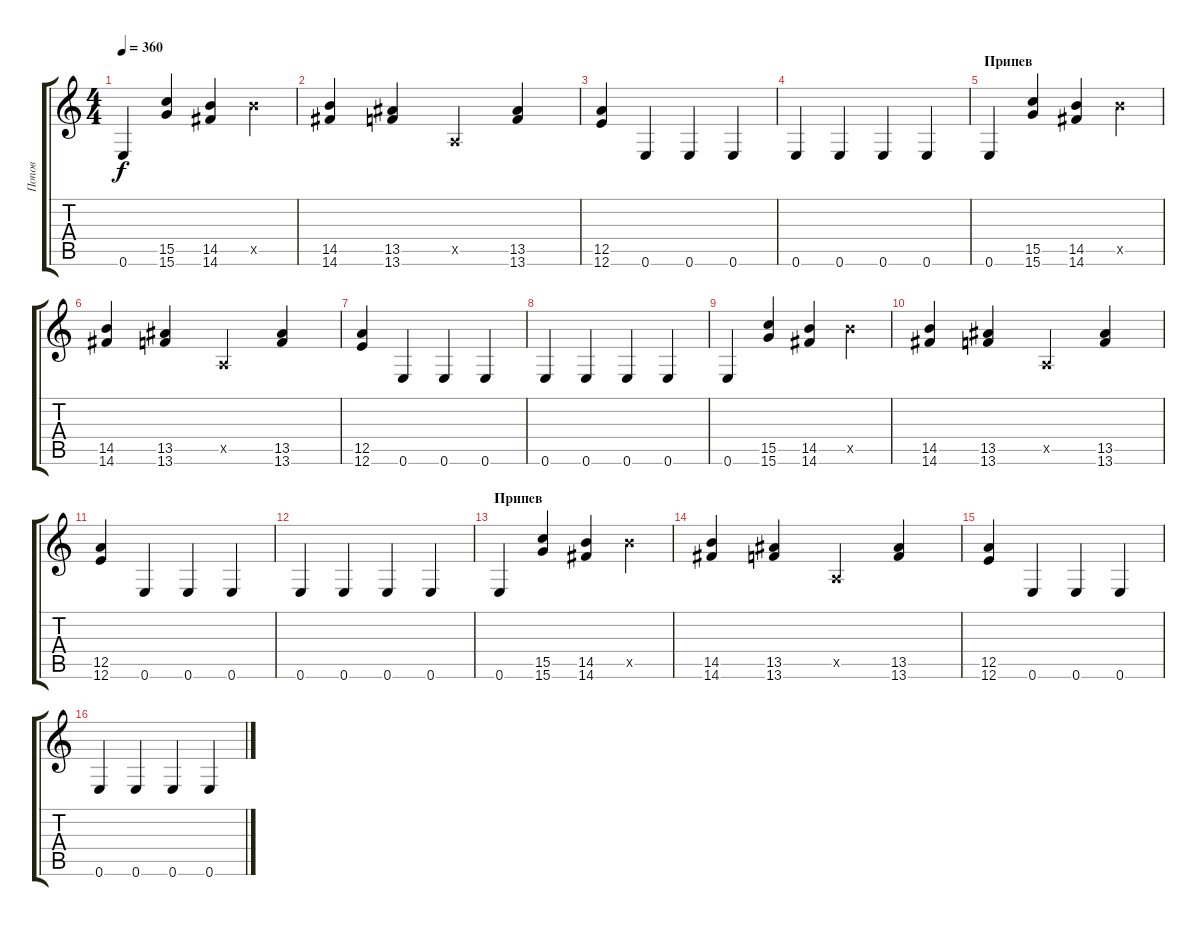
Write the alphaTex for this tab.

\track ("Попов" "Попов") {instrument overdrivenguitar}
\staff {score tabs}
\tuning (E4 B3 G3 D3 A2 E2) {hide}
\ts (4 4)
\tempo 360
\clef g2
\ks c
0.6.4{dy f} (15.5 15.6).4 (14.5 14.6).4 14.5{x}.4 |
(14.5 14.6).4 (13.5 13.6).4 0.5{x}.4 (13.5 13.6).4 |
(12.5 12.6).4 0.6.4 0.6.4 0.6.4 |
0.6.4 0.6.4 0.6.4 0.6.4 |
\section ("" "Припев")
0.6.4 (15.5 15.6).4 (14.5 14.6).4 14.5{x}.4 |
(14.5 14.6).4 (13.5 13.6).4 0.5{x}.4 (13.5 13.6).4 |
(12.5 12.6).4 0.6.4 0.6.4 0.6.4 |
0.6.4 0.6.4 0.6.4 0.6.4 |
0.6.4 (15.5 15.6).4 (14.5 14.6).4 14.5{x}.4 |
(14.5 14.6).4 (13.5 13.6).4 0.5{x}.4 (13.5 13.6).4 |
(12.5 12.6).4 0.6.4 0.6.4 0.6.4 |
0.6.4 0.6.4 0.6.4 0.6.4 |
\section ("" "Припев")
0.6.4 (15.5 15.6).4 (14.5 14.6).4 14.5{x}.4 |
(14.5 14.6).4 (13.5 13.6).4 0.5{x}.4 (13.5 13.6).4 |
(12.5 12.6).4 0.6.4 0.6.4 0.6.4 |
0.6.4 0.6.4 0.6.4 0.6.4
